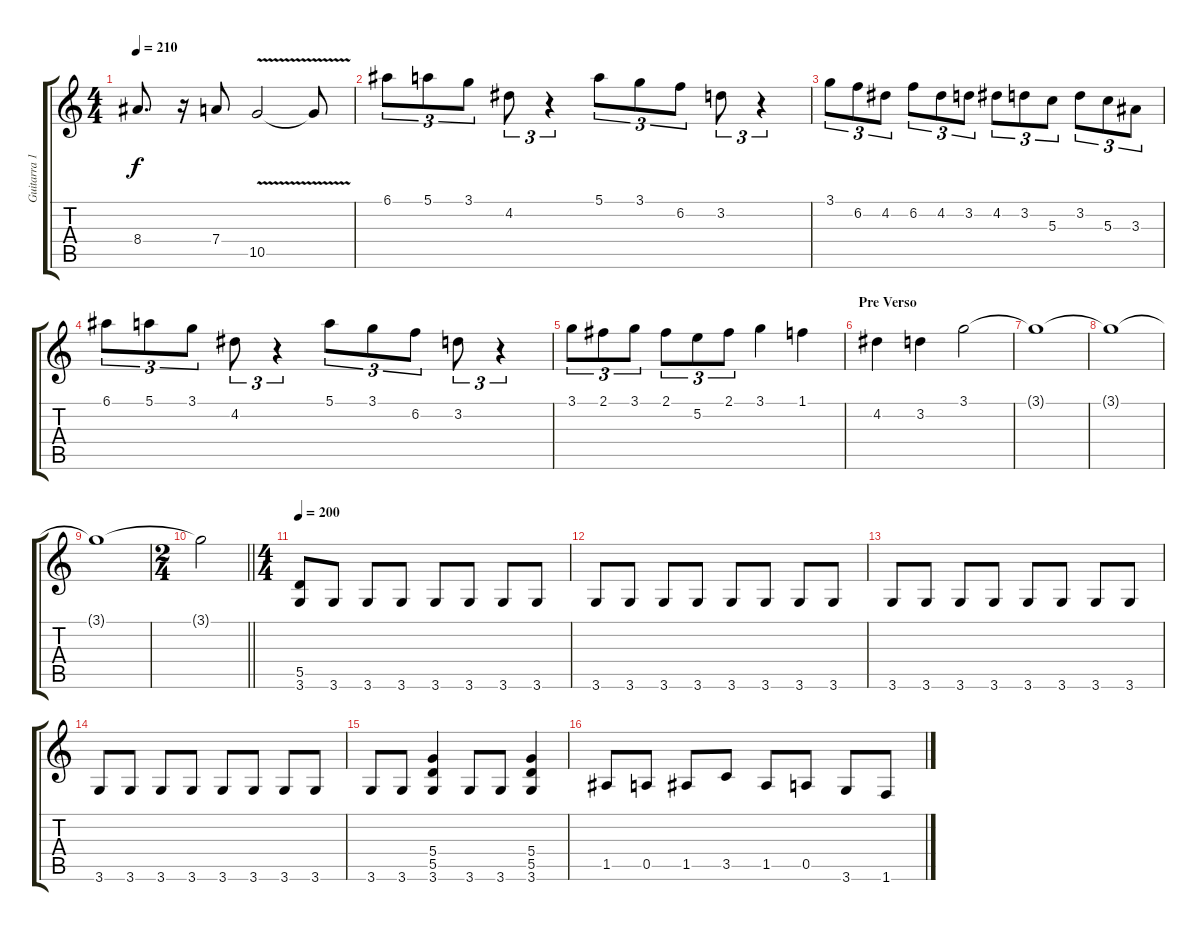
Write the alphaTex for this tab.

\track ("Guitarra 1" "Guitarra 1") {instrument overdrivenguitar}
\staff {score tabs}
\tuning (E4 B3 G3 D3 A2 E2) {hide}
\ts (4 4)
\tempo 210
\clef g2
\ks c
8.4.8{d dy f} r.16 7.4.8 10.5{v}.2 10.5{t}.8 |
6.1.8{tu (3 2)} 5.1.8{tu (3 2)} 3.1.8{tu (3 2)} 4.2.8{tu (3 2)} r.4{tu (3 2)} 5.1.8{tu (3 2)} 3.1.8{tu (3 2)} 6.2.8{tu (3 2)} 3.2.8{tu (3 2)} r.4{tu (3 2)} |
3.1.8{tu (3 2)} 6.2.8{tu (3 2)} 4.2.8{tu (3 2)} 6.2.8{tu (3 2)} 4.2.8{tu (3 2)} 3.2.8{tu (3 2)} 4.2.8{tu (3 2)} 3.2.8{tu (3 2)} 5.3.8{tu (3 2)} 3.2.8{tu (3 2)} 5.3.8{tu (3 2)} 3.3.8{tu (3 2)} |
6.1.8{tu (3 2)} 5.1.8{tu (3 2)} 3.1.8{tu (3 2)} 4.2.8{tu (3 2)} r.4{tu (3 2)} 5.1.8{tu (3 2)} 3.1.8{tu (3 2)} 6.2.8{tu (3 2)} 3.2.8{tu (3 2)} r.4{tu (3 2)} |
3.1.8{tu (3 2)} 2.1.8{tu (3 2)} 3.1.8{tu (3 2)} 2.1.8{tu (3 2)} 5.2.8{tu (3 2)} 2.1.8{tu (3 2)} 3.1.4 1.1.4 |
\section ("" "Pre Verso")
4.2.4 3.2.4 3.1.2{volume 0} |
3.1{t}.1 |
3.1{t}.1 |
3.1{t}.1 |
\ts (2 4)
\barLineRight lightlight
3.1{t}.2 |
\ts (4 4)
\section ("" "")
\tempo 200
(5.5 3.6).8{volume 13} 3.6.8 3.6.8 3.6.8 3.6.8 3.6.8 3.6.8 3.6.8 |
3.6.8 3.6.8 3.6.8 3.6.8 3.6.8 3.6.8 3.6.8 3.6.8 |
3.6.8 3.6.8 3.6.8 3.6.8 3.6.8 3.6.8 3.6.8 3.6.8 |
3.6.8 3.6.8 3.6.8 3.6.8 3.6.8 3.6.8 3.6.8 3.6.8 |
3.6.8{volume 13} 3.6.8 (5.4 5.5 3.6).4 3.6.8 3.6.8 (5.4 5.5 3.6).4 |
1.5.8 0.5.8 1.5.8 3.5.8 1.5.8 0.5.8 3.6.8 1.6.8
